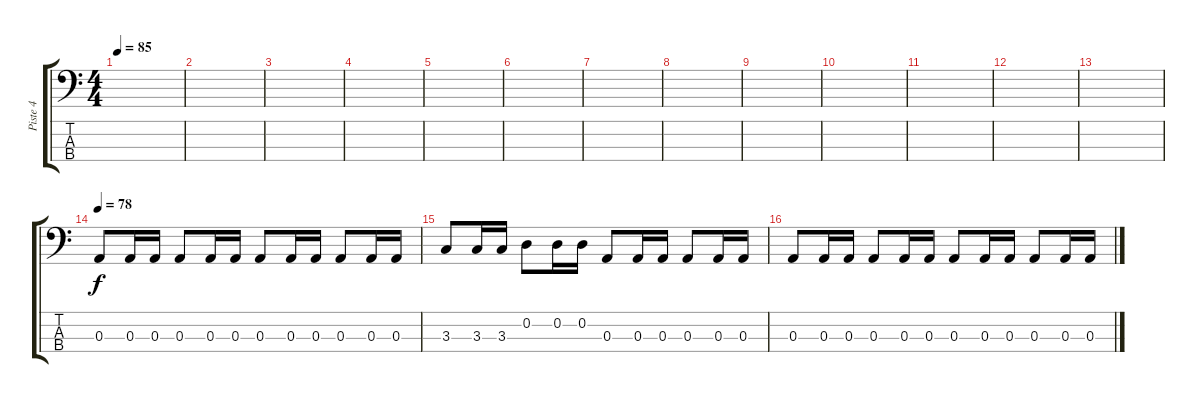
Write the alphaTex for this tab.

\track ("Piste 4" "Piste 4") {instrument electricbassfinger}
\staff {score tabs}
\tuning (G2 D2 A1 E1) {hide}
\ts (4 4)
\tempo 85
\clef f4
\ks c
|
|
|
|
|
|
|
|
|
|
|
|
|
\tempo 78
0.3.8 0.3.16 0.3.16 0.3.8 0.3.16 0.3.16 0.3.8 0.3.16 0.3.16 0.3.8 0.3.16 0.3.16 |
3.3.8 3.3.16 3.3.16 0.2.8 0.2.16 0.2.16 0.3.8 0.3.16 0.3.16 0.3.8 0.3.16 0.3.16 |
0.3.8 0.3.16 0.3.16 0.3.8 0.3.16 0.3.16 0.3.8 0.3.16 0.3.16 0.3.8 0.3.16 0.3.16
